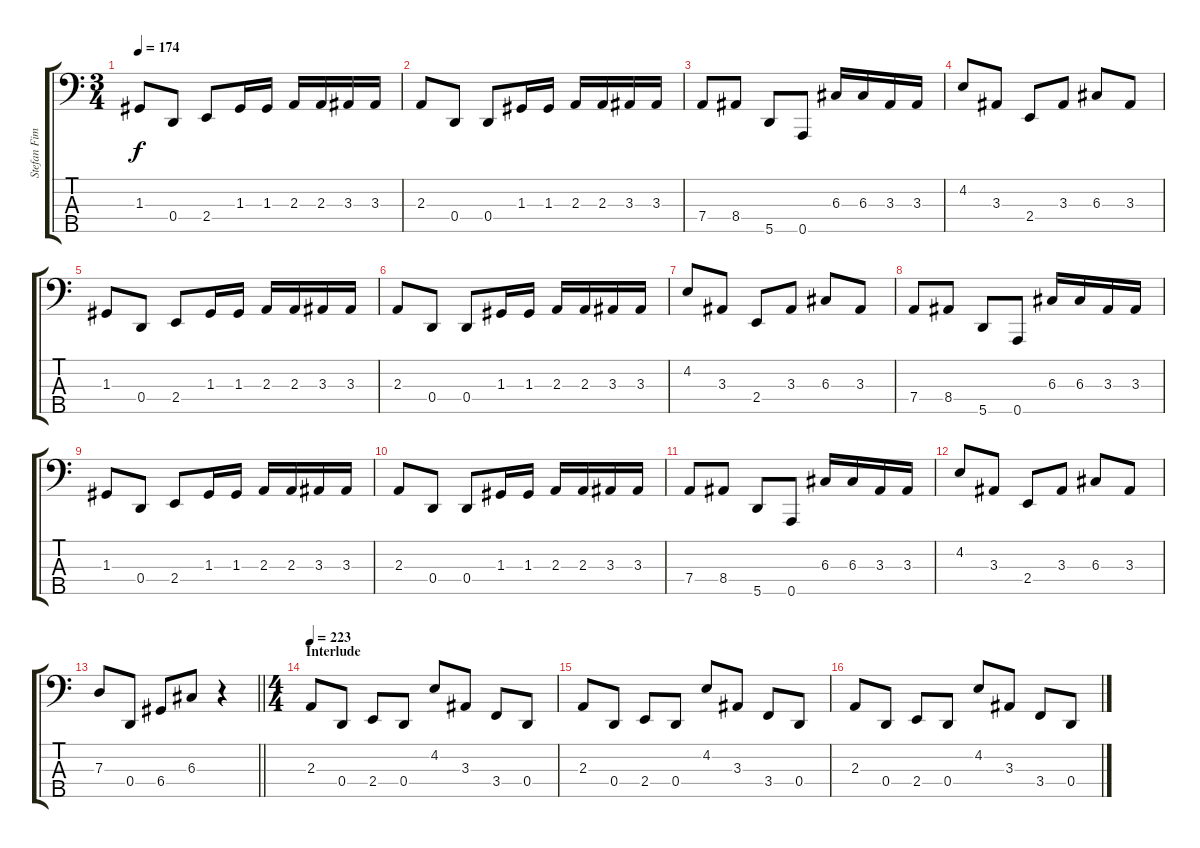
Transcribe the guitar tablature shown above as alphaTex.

\track ("Stefan Fimmers" "Stefan Fim") {instrument electricbassfinger}
\staff {score tabs}
\tuning (F2 C2 G1 D1 A0) {hide}
\ts (3 4)
\tempo 174
\clef f4
\ks c
1.3.8{dy f} 0.4.8 2.4.8 1.3.16 1.3.16 2.3.16 2.3.16 3.3.16 3.3.16 |
2.3.8 0.4.8 0.4.8 1.3.16 1.3.16 2.3.16 2.3.16 3.3.16 3.3.16 |
7.4.8 8.4.8 5.5.8 0.5.8 6.3.16 6.3.16 3.3.16 3.3.16 |
4.2.8 3.3.8 2.4.8 3.3.8 6.3.8 3.3.8 |
1.3.8 0.4.8 2.4.8 1.3.16 1.3.16 2.3.16 2.3.16 3.3.16 3.3.16 |
2.3.8 0.4.8 0.4.8 1.3.16 1.3.16 2.3.16 2.3.16 3.3.16 3.3.16 |
4.2.8 3.3.8 2.4.8 3.3.8 6.3.8 3.3.8 |
7.4.8 8.4.8 5.5.8 0.5.8 6.3.16 6.3.16 3.3.16 3.3.16 |
1.3.8 0.4.8 2.4.8 1.3.16 1.3.16 2.3.16 2.3.16 3.3.16 3.3.16 |
2.3.8 0.4.8 0.4.8 1.3.16 1.3.16 2.3.16 2.3.16 3.3.16 3.3.16 |
7.4.8 8.4.8 5.5.8 0.5.8 6.3.16 6.3.16 3.3.16 3.3.16 |
4.2.8 3.3.8 2.4.8 3.3.8 6.3.8 3.3.8 |
\barLineRight lightlight
7.3.8 0.4.8 6.4.8 6.3.8 r.4 |
\ts (4 4)
\section ("" "Interlude")
\tempo 223
2.3.8 0.4.8 2.4.8 0.4.8 4.2.8 3.3.8 3.4.8 0.4.8 |
2.3.8 0.4.8 2.4.8 0.4.8 4.2.8 3.3.8 3.4.8 0.4.8 |
2.3.8 0.4.8 2.4.8 0.4.8 4.2.8 3.3.8 3.4.8 0.4.8
